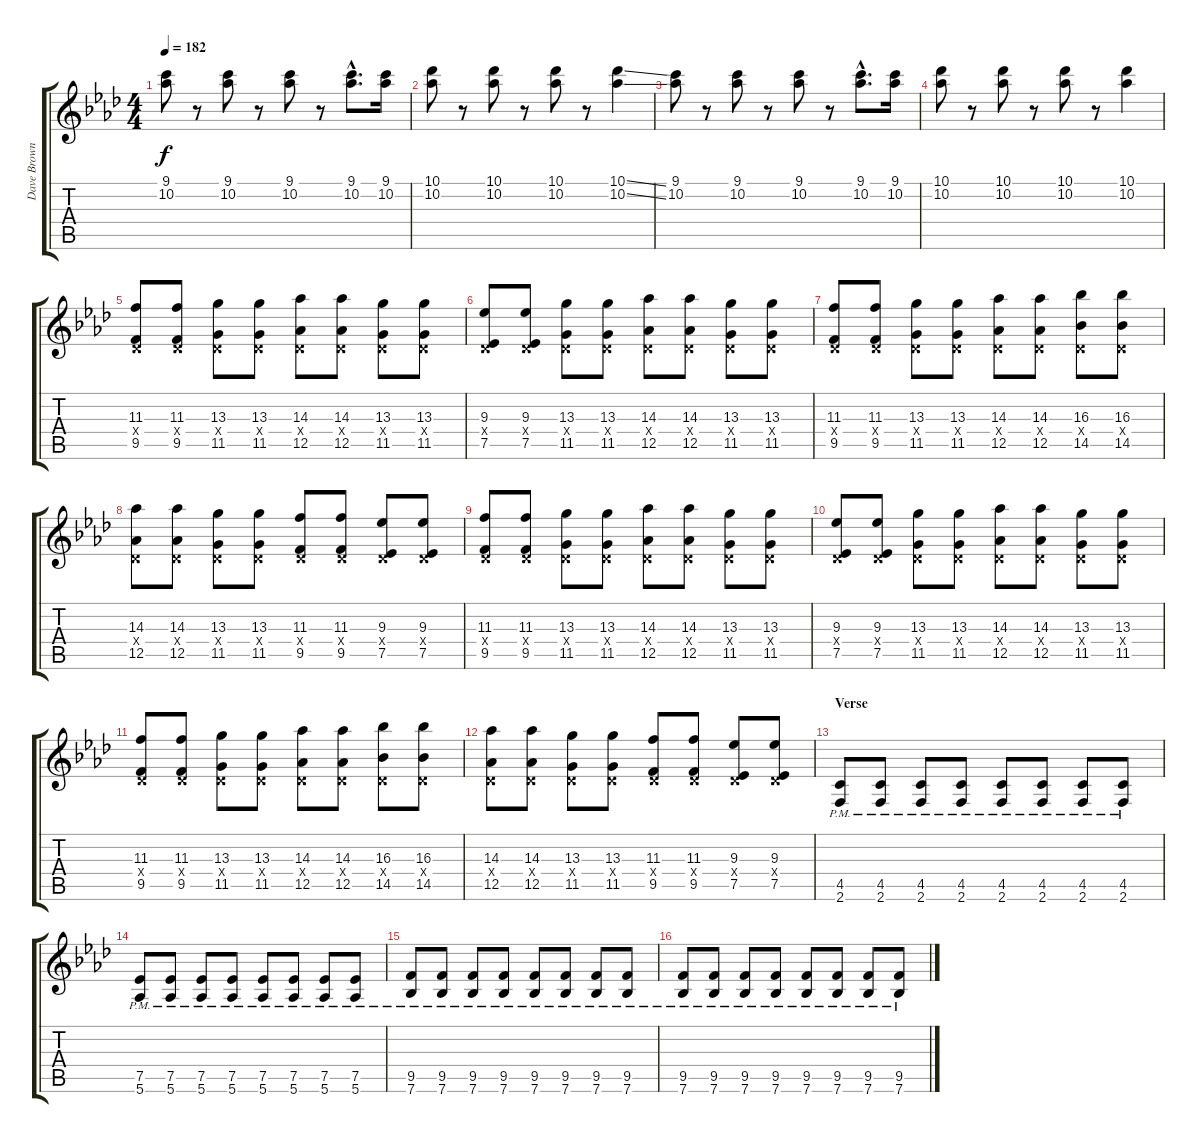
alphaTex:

\track ("Dave Brownsound" "Dave Brown") {instrument distortionguitar}
\staff {score tabs}
\tuning (Eb4 Bb3 Gb3 Db3 Ab2 Eb2) {hide}
\ts (4 4)
\tempo 182
\clef g2
\ks ab
(9.1 10.2).8{dy f instrument distortionguitar} r.8 (9.1 10.2).8 r.8 (9.1 10.2).8 r.8 (9.1{hac} 10.2{hac}).8{d} (9.1 10.2).16 |
(10.1 10.2).8 r.8 (10.1 10.2).8 r.8 (10.1 10.2).8 r.8 (10.1{ss} 10.2{ss}).4 |
(9.1 10.2).8 r.8 (9.1 10.2).8 r.8 (9.1 10.2).8 r.8 (9.1{hac} 10.2{hac}).8{d} (9.1 10.2).16 |
\section ("" "")
(10.1 10.2).8 r.8 (10.1 10.2).8 r.8 (10.1 10.2).8 r.8 (10.1 10.2).4 |
(11.3 0.4{x} 9.5).8 (11.3 0.4{x} 9.5).8 (13.3 0.4{x} 11.5).8 (13.3 0.4{x} 11.5).8 (14.3 0.4{x} 12.5).8 (14.3 0.4{x} 12.5).8 (13.3 0.4{x} 11.5).8 (13.3 0.4{x} 11.5).8 |
(9.3 0.4{x} 7.5).8 (9.3 0.4{x} 7.5).8 (13.3 0.4{x} 11.5).8 (13.3 0.4{x} 11.5).8 (14.3 0.4{x} 12.5).8 (14.3 0.4{x} 12.5).8 (13.3 0.4{x} 11.5).8 (13.3 0.4{x} 11.5).8 |
(11.3 0.4{x} 9.5).8 (11.3 0.4{x} 9.5).8 (13.3 0.4{x} 11.5).8 (13.3 0.4{x} 11.5).8 (14.3 0.4{x} 12.5).8 (14.3 0.4{x} 12.5).8 (16.3 0.4{x} 14.5).8 (16.3 0.4{x} 14.5).8 |
(14.3 0.4{x} 12.5).8 (14.3 0.4{x} 12.5).8 (13.3 0.4{x} 11.5).8 (13.3 0.4{x} 11.5).8 (11.3 0.4{x} 9.5).8 (11.3 0.4{x} 9.5).8 (9.3 0.4{x} 7.5).8 (9.3 0.4{x} 7.5).8 |
(11.3 0.4{x} 9.5).8 (11.3 0.4{x} 9.5).8 (13.3 0.4{x} 11.5).8 (13.3 0.4{x} 11.5).8 (14.3 0.4{x} 12.5).8 (14.3 0.4{x} 12.5).8 (13.3 0.4{x} 11.5).8 (13.3 0.4{x} 11.5).8 |
(9.3 0.4{x} 7.5).8 (9.3 0.4{x} 7.5).8 (13.3 0.4{x} 11.5).8 (13.3 0.4{x} 11.5).8 (14.3 0.4{x} 12.5).8 (14.3 0.4{x} 12.5).8 (13.3 0.4{x} 11.5).8 (13.3 0.4{x} 11.5).8 |
(11.3 0.4{x} 9.5).8 (11.3 0.4{x} 9.5).8 (13.3 0.4{x} 11.5).8 (13.3 0.4{x} 11.5).8 (14.3 0.4{x} 12.5).8 (14.3 0.4{x} 12.5).8 (16.3 0.4{x} 14.5).8 (16.3 0.4{x} 14.5).8 |
(14.3 0.4{x} 12.5).8 (14.3 0.4{x} 12.5).8 (13.3 0.4{x} 11.5).8 (13.3 0.4{x} 11.5).8 (11.3 0.4{x} 9.5).8 (11.3 0.4{x} 9.5).8 (9.3 0.4{x} 7.5).8 (9.3 0.4{x} 7.5).8 |
\section ("" "Verse")
(4.5{pm} 2.6{pm}).8 (4.5{pm} 2.6{pm}).8 (4.5{pm} 2.6{pm}).8 (4.5{pm} 2.6{pm}).8 (4.5{pm} 2.6{pm}).8 (4.5{pm} 2.6{pm}).8 (4.5{pm} 2.6{pm}).8 (4.5{pm} 2.6{pm}).8 |
(7.5{pm} 5.6{pm}).8 (7.5{pm} 5.6{pm}).8 (7.5{pm} 5.6{pm}).8 (7.5{pm} 5.6{pm}).8 (7.5{pm} 5.6{pm}).8 (7.5{pm} 5.6{pm}).8 (7.5{pm} 5.6{pm}).8 (7.5{pm} 5.6{pm}).8 |
(9.5{pm} 7.6{pm}).8 (9.5{pm} 7.6{pm}).8 (9.5{pm} 7.6{pm}).8 (9.5{pm} 7.6{pm}).8 (9.5{pm} 7.6{pm}).8 (9.5{pm} 7.6{pm}).8 (9.5{pm} 7.6{pm}).8 (9.5{pm} 7.6{pm}).8 |
(9.5{pm} 7.6{pm}).8 (9.5{pm} 7.6{pm}).8 (9.5{pm} 7.6{pm}).8 (9.5{pm} 7.6{pm}).8 (9.5{pm} 7.6{pm}).8 (9.5{pm} 7.6{pm}).8 (9.5{pm} 7.6{pm}).8 (9.5{pm} 7.6{pm}).8
